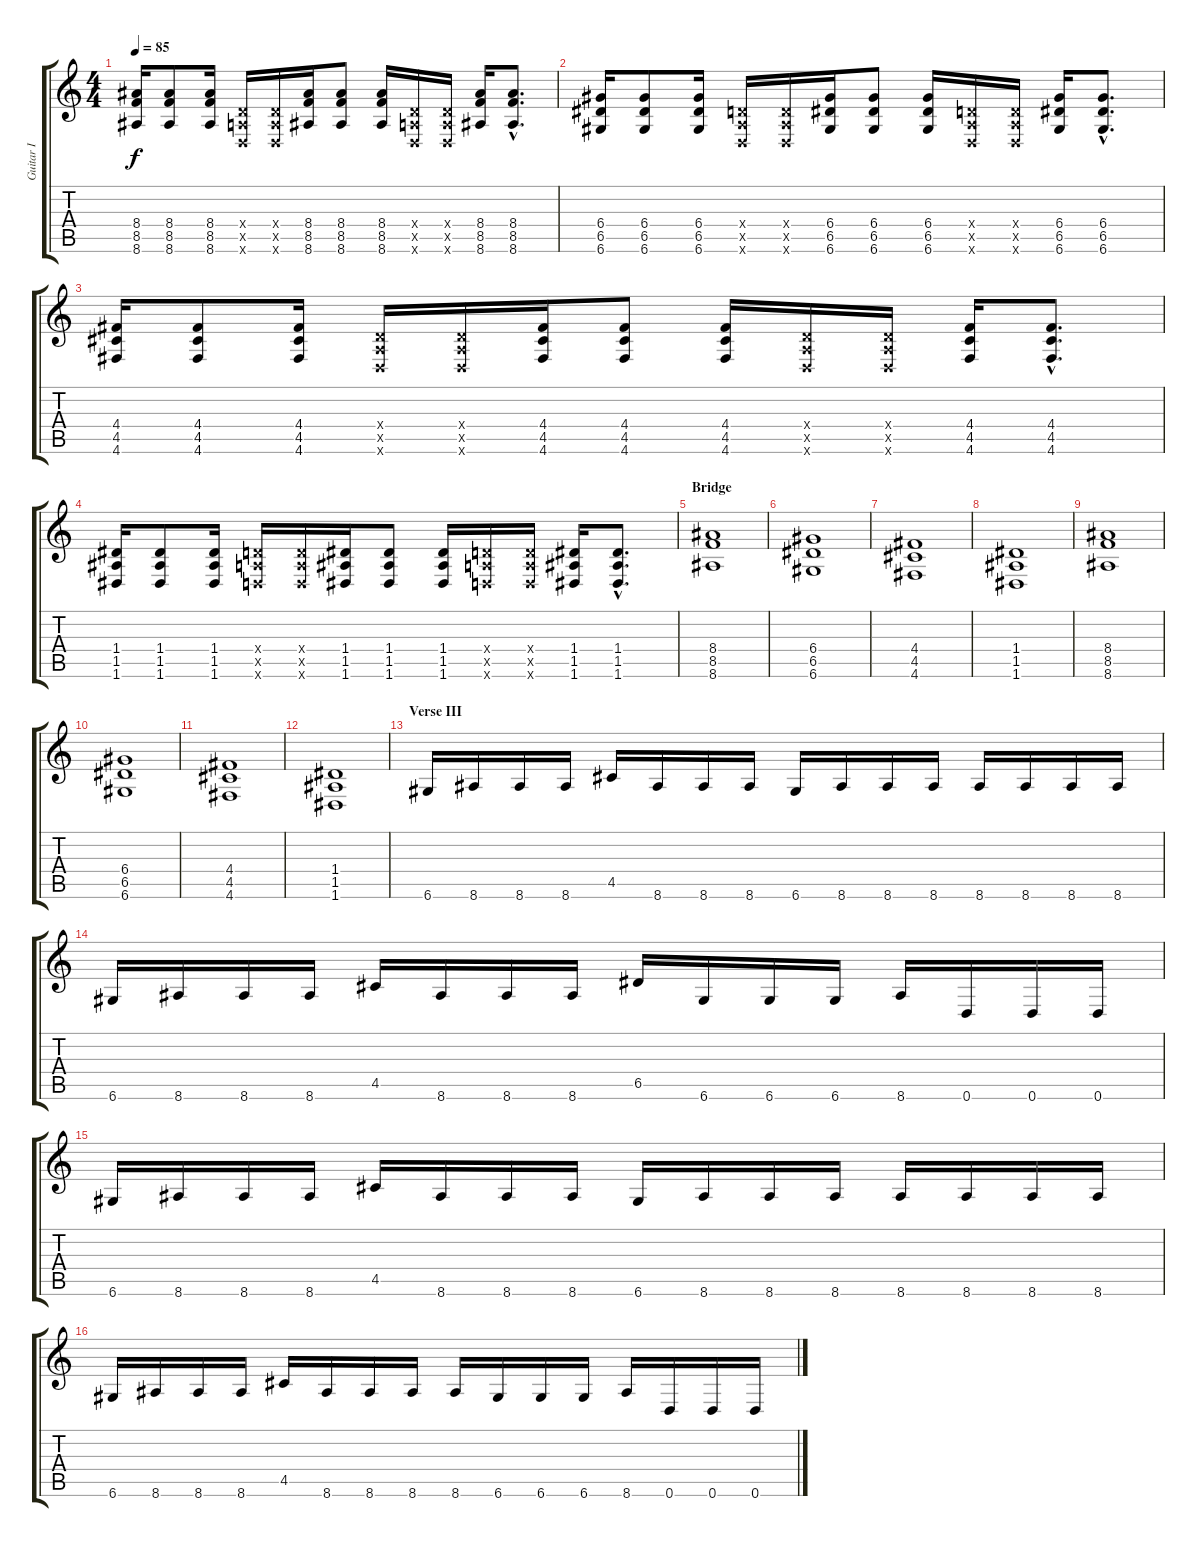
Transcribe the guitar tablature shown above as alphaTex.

\track ("Guitar I" "Guitar I") {instrument distortionguitar}
\staff {score tabs}
\tuning (E4 B3 G3 D3 A2 D2) {hide}
\ts (4 4)
\tempo 85
\clef g2
\ks c
(8.4 8.5 8.6).16{dy f} (8.4 8.5 8.6).8 (8.4 8.5 8.6).16 (0.4{x} 0.5{x} 0.6{x}).16 (0.4{x} 0.5{x} 0.6{x}).16 (8.4 8.5 8.6).16 (8.4 8.5 8.6).8 (8.4 8.5 8.6).16 (0.4{x} 0.5{x} 0.6{x}).16 (0.4{x} 0.5{x} 0.6{x}).16 (8.4 8.5 8.6).16 (8.4{hac} 8.5{hac} 8.6{hac}).8{d} |
(6.4 6.5 6.6).16 (6.4 6.5 6.6).8 (6.4 6.5 6.6).16 (0.4{x} 0.5{x} 0.6{x}).16 (0.4{x} 0.5{x} 0.6{x}).16 (6.4 6.5 6.6).16 (6.4 6.5 6.6).8 (6.4 6.5 6.6).16 (0.4{x} 0.5{x} 0.6{x}).16 (0.4{x} 0.5{x} 0.6{x}).16 (6.4 6.5 6.6).16 (6.4{hac} 6.5{hac} 6.6{hac}).8{d} |
(4.4 4.5 4.6).16 (4.4 4.5 4.6).8 (4.4 4.5 4.6).16 (0.4{x} 0.5{x} 0.6{x}).16 (0.4{x} 0.5{x} 0.6{x}).16 (4.4 4.5 4.6).16 (4.4 4.5 4.6).8 (4.4 4.5 4.6).16 (0.4{x} 0.5{x} 0.6{x}).16 (0.4{x} 0.5{x} 0.6{x}).16 (4.4 4.5 4.6).16 (4.4{hac} 4.5{hac} 4.6{hac}).8{d} |
(1.4 1.5 1.6).16 (1.4 1.5 1.6).8 (1.4 1.5 1.6).16 (0.4{x} 0.5{x} 0.6{x}).16 (0.4{x} 0.5{x} 0.6{x}).16 (1.4 1.5 1.6).16 (1.4 1.5 1.6).8 (1.4 1.5 1.6).16 (0.4{x} 0.5{x} 0.6{x}).16 (0.4{x} 0.5{x} 0.6{x}).16 (1.4 1.5 1.6).16 (1.4{hac} 1.5{hac} 1.6{hac}).8{d} |
\section ("" "Bridge")
(8.4 8.5 8.6).1 |
(6.4 6.5 6.6).1 |
(4.4 4.5 4.6).1 |
(1.4 1.5 1.6).1 |
(8.4 8.5 8.6).1 |
(6.4 6.5 6.6).1 |
(4.4 4.5 4.6).1 |
(1.4 1.5 1.6).1 |
\section ("" "Verse III")
6.6.16 8.6.16 8.6.16 8.6.16 4.5.16 8.6.16 8.6.16 8.6.16 6.6.16 8.6.16 8.6.16 8.6.16 8.6.16 8.6.16 8.6.16 8.6.16 |
6.6.16 8.6.16 8.6.16 8.6.16 4.5.16 8.6.16 8.6.16 8.6.16 6.5.16 6.6.16 6.6.16 6.6.16 8.6.16 0.6.16 0.6.16 0.6.16 |
6.6.16 8.6.16 8.6.16 8.6.16 4.5.16 8.6.16 8.6.16 8.6.16 6.6.16 8.6.16 8.6.16 8.6.16 8.6.16 8.6.16 8.6.16 8.6.16 |
6.6.16 8.6.16 8.6.16 8.6.16 4.5.16 8.6.16 8.6.16 8.6.16 8.6.16 6.6.16 6.6.16 6.6.16 8.6.16 0.6.16 0.6.16 0.6.16
